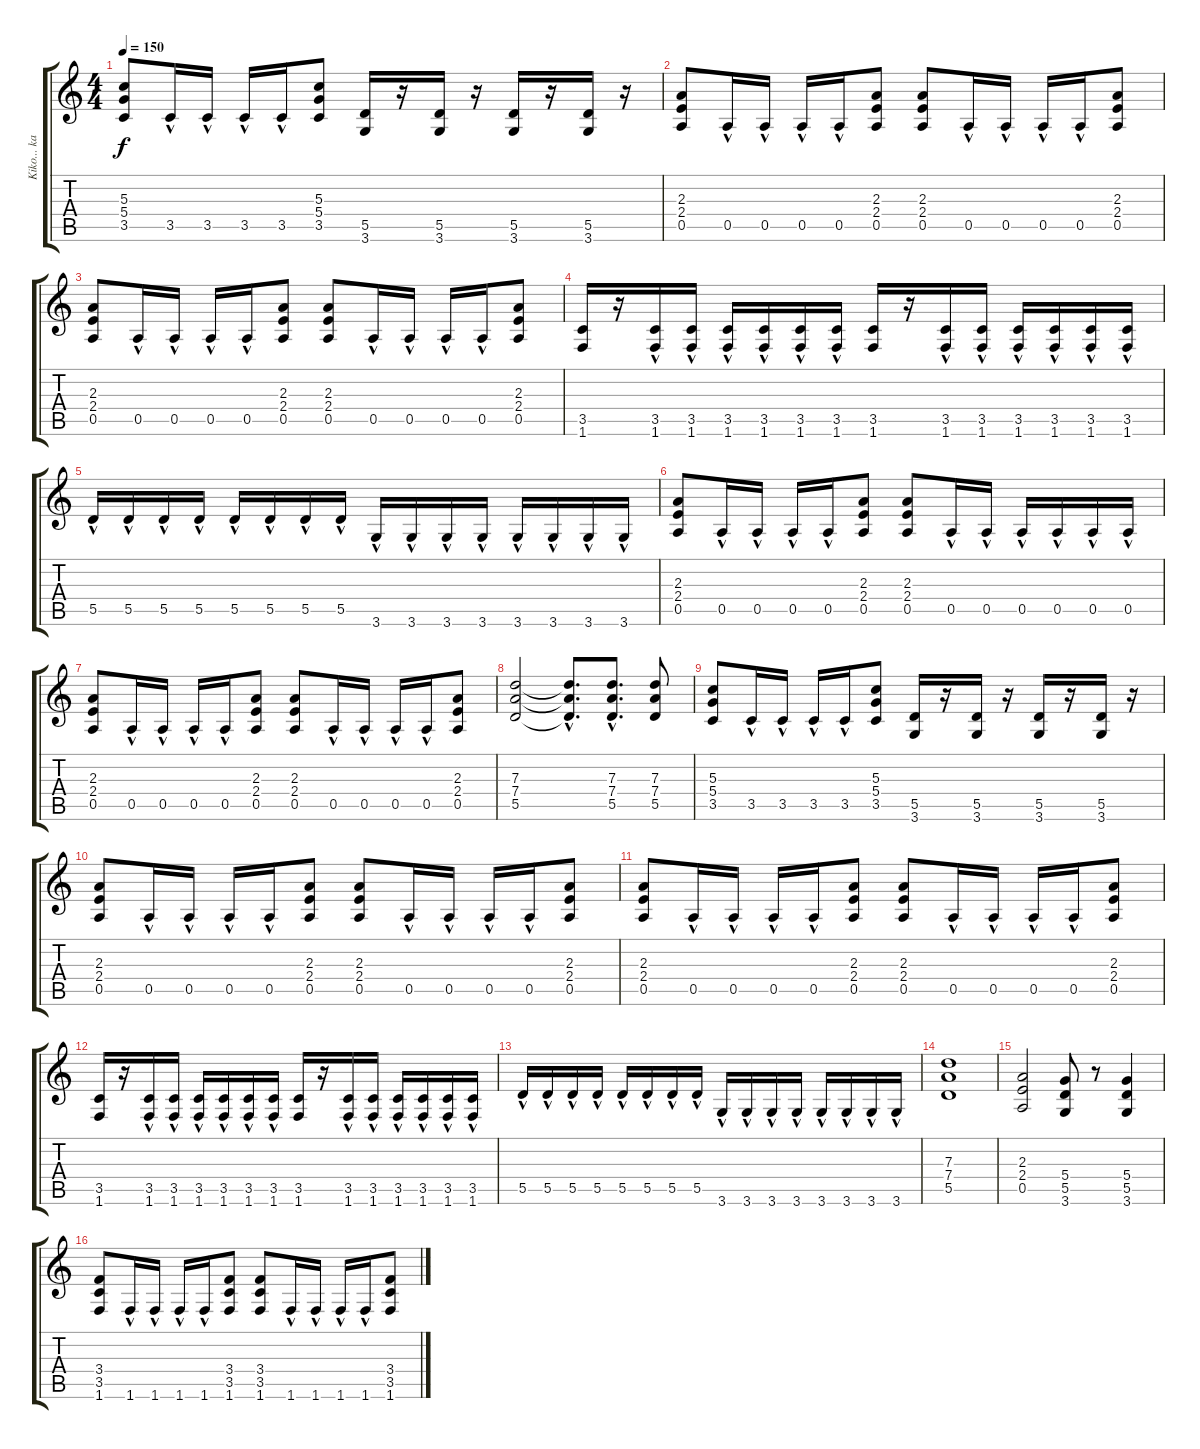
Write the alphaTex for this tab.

\track ("Kiko... kara" "Kiko... ka") {instrument overdrivenguitar}
\staff {score tabs}
\tuning (E4 B3 G3 D3 A2 E2) {hide}
\ts (4 4)
\tempo 150
\clef g2
\ks c
(5.3 5.4 3.5).8{dy f} 3.5{hac}.16 3.5{hac}.16 3.5{hac}.16 3.5{hac}.16 (5.3 5.4 3.5).8 (5.5 3.6).16 r.16 (5.5 3.6).16 r.16 (5.5 3.6).16 r.16 (5.5 3.6).16 r.16 |
(2.3 2.4 0.5).8 0.5{hac}.16 0.5{hac}.16 0.5{hac}.16 0.5{hac}.16 (2.3 2.4 0.5).8 (2.3 2.4 0.5).8 0.5{hac}.16 0.5{hac}.16 0.5{hac}.16 0.5{hac}.16 (2.3 2.4 0.5).8 |
(2.3 2.4 0.5).8 0.5{hac}.16 0.5{hac}.16 0.5{hac}.16 0.5{hac}.16 (2.3 2.4 0.5).8 (2.3 2.4 0.5).8 0.5{hac}.16 0.5{hac}.16 0.5{hac}.16 0.5{hac}.16 (2.3 2.4 0.5).8 |
(3.5 1.6).16 r.16 (3.5{hac} 1.6{hac}).16 (3.5{hac} 1.6{hac}).16 (3.5{hac} 1.6{hac}).16 (3.5{hac} 1.6{hac}).16 (3.5{hac} 1.6{hac}).16 (3.5{hac} 1.6{hac}).16 (3.5 1.6).16 r.16 (3.5{hac} 1.6{hac}).16 (3.5{hac} 1.6{hac}).16 (3.5{hac} 1.6{hac}).16 (3.5{hac} 1.6{hac}).16 (3.5{hac} 1.6{hac}).16 (3.5{hac} 1.6{hac}).16 |
5.5{hac}.16 5.5{hac}.16 5.5{hac}.16 5.5{hac}.16 5.5{hac}.16 5.5{hac}.16 5.5{hac}.16 5.5{hac}.16 3.6{hac}.16 3.6{hac}.16 3.6{hac}.16 3.6{hac}.16 3.6{hac}.16 3.6{hac}.16 3.6{hac}.16 3.6{hac}.16 |
(2.3 2.4 0.5).8 0.5{hac}.16 0.5{hac}.16 0.5{hac}.16 0.5{hac}.16 (2.3 2.4 0.5).8 (2.3 2.4 0.5).8 0.5{hac}.16 0.5{hac}.16 0.5{hac}.16 0.5{hac}.16 0.5{hac}.16 0.5{hac}.16 |
(2.3 2.4 0.5).8 0.5{hac}.16 0.5{hac}.16 0.5{hac}.16 0.5{hac}.16 (2.3 2.4 0.5).8 (2.3 2.4 0.5).8 0.5{hac}.16 0.5{hac}.16 0.5{hac}.16 0.5{hac}.16 (2.3 2.4 0.5).8 |
(7.3 7.4 5.5).2 (7.3{hac t} 7.4{hac t} 5.5{hac t}).8{d} (7.3{hac} 7.4{hac} 5.5{hac}).8{d} (7.3 7.4 5.5).8 |
(5.3 5.4 3.5).8 3.5{hac}.16 3.5{hac}.16 3.5{hac}.16 3.5{hac}.16 (5.3 5.4 3.5).8 (5.5 3.6).16 r.16 (5.5 3.6).16 r.16 (5.5 3.6).16 r.16 (5.5 3.6).16 r.16 |
(2.3 2.4 0.5).8 0.5{hac}.16 0.5{hac}.16 0.5{hac}.16 0.5{hac}.16 (2.3 2.4 0.5).8 (2.3 2.4 0.5).8 0.5{hac}.16 0.5{hac}.16 0.5{hac}.16 0.5{hac}.16 (2.3 2.4 0.5).8 |
(2.3 2.4 0.5).8 0.5{hac}.16 0.5{hac}.16 0.5{hac}.16 0.5{hac}.16 (2.3 2.4 0.5).8 (2.3 2.4 0.5).8 0.5{hac}.16 0.5{hac}.16 0.5{hac}.16 0.5{hac}.16 (2.3 2.4 0.5).8 |
(3.5 1.6).16 r.16 (3.5{hac} 1.6{hac}).16 (3.5{hac} 1.6{hac}).16 (3.5{hac} 1.6{hac}).16 (3.5{hac} 1.6{hac}).16 (3.5{hac} 1.6{hac}).16 (3.5{hac} 1.6{hac}).16 (3.5 1.6).16 r.16 (3.5{hac} 1.6{hac}).16 (3.5{hac} 1.6{hac}).16 (3.5{hac} 1.6{hac}).16 (3.5{hac} 1.6{hac}).16 (3.5{hac} 1.6{hac}).16 (3.5{hac} 1.6{hac}).16 |
5.5{hac}.16 5.5{hac}.16 5.5{hac}.16 5.5{hac}.16 5.5{hac}.16 5.5{hac}.16 5.5{hac}.16 5.5{hac}.16 3.6{hac}.16 3.6{hac}.16 3.6{hac}.16 3.6{hac}.16 3.6{hac}.16 3.6{hac}.16 3.6{hac}.16 3.6{hac}.16 |
(7.3 7.4 5.5).1 |
(2.3 2.4 0.5).2 (5.4 5.5 3.6).8 r.8 (5.4 5.5 3.6).4 |
(3.4 3.5 1.6).8 1.6{hac}.16 1.6{hac}.16 1.6{hac}.16 1.6{hac}.16 (3.4 3.5 1.6).8 (3.4 3.5 1.6).8 1.6{hac}.16 1.6{hac}.16 1.6{hac}.16 1.6{hac}.16 (3.4 3.5 1.6).8
